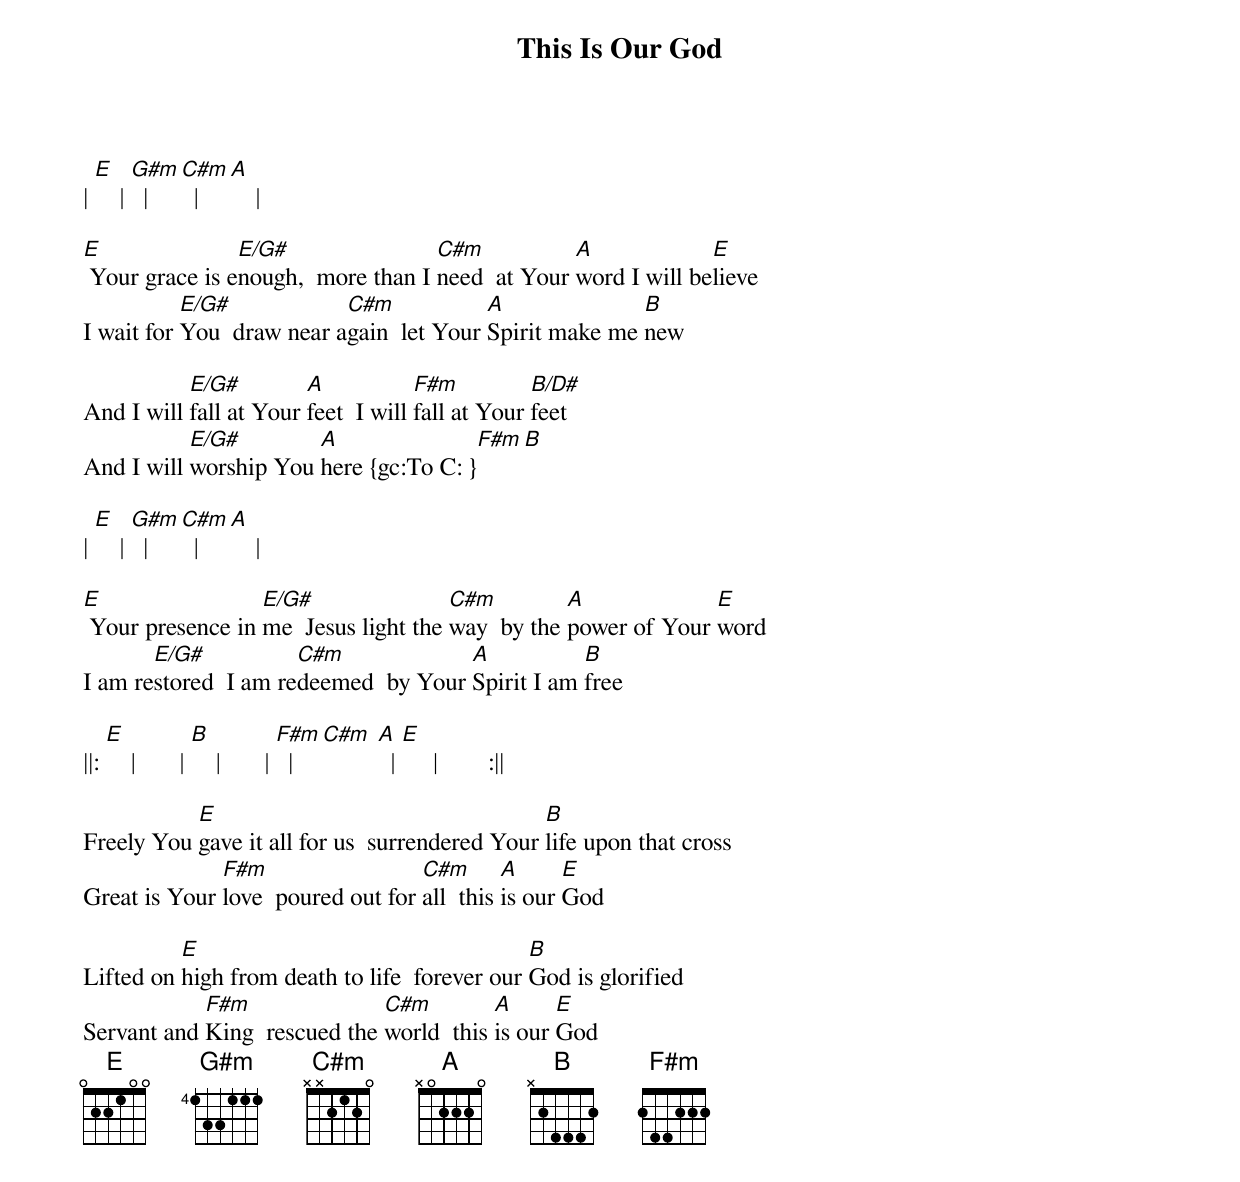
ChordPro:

{title: This Is Our God}
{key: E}
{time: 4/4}
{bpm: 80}
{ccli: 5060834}
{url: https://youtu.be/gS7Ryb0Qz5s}
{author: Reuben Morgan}
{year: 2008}
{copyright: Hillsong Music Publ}

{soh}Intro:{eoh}
| [E]    | [G#m]  | [C#m]  | [A]    |

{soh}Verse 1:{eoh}
[E] Your grace is e[E/G#]nough,  more than I [C#m]need  at Your [A]word I will be[E]lieve
I wait for [E/G#]You  draw near a[C#m]gain  let Your [A]Spirit make me [B]new

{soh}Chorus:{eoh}
And I will [E/G#]fall at Your [A]feet  I will [F#m]fall at Your [B/D#]feet
And I will [E/G#]worship You [A]here {gc:To C: }[F#m][B]

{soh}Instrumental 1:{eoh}
| [E]    | [G#m]  | [C#m]  | [A]    |

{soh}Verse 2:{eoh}
[E] Your presence in [E/G#]me  Jesus light the [C#m]way  by the [A]power of Your [E]word
I am re[E/G#]stored  I am re[C#m]deemed  by Your [A]Spirit I am [B]free

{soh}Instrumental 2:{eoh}
||: [E]    |       | [B]    |       | [F#m]  | [C#m] [A]  | [E]     |        :||

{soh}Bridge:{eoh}
Freely You [E]gave it all for us  surrendered Your [B]life upon that cross
Great is Your [F#m]love  poured out for [C#m]all  this [A]is our [E]God

Lifted on [E]high from death to life  forever our [B]God is glorified
Servant and [F#m]King  rescued the [C#m]world  this [A]is our [E]God
